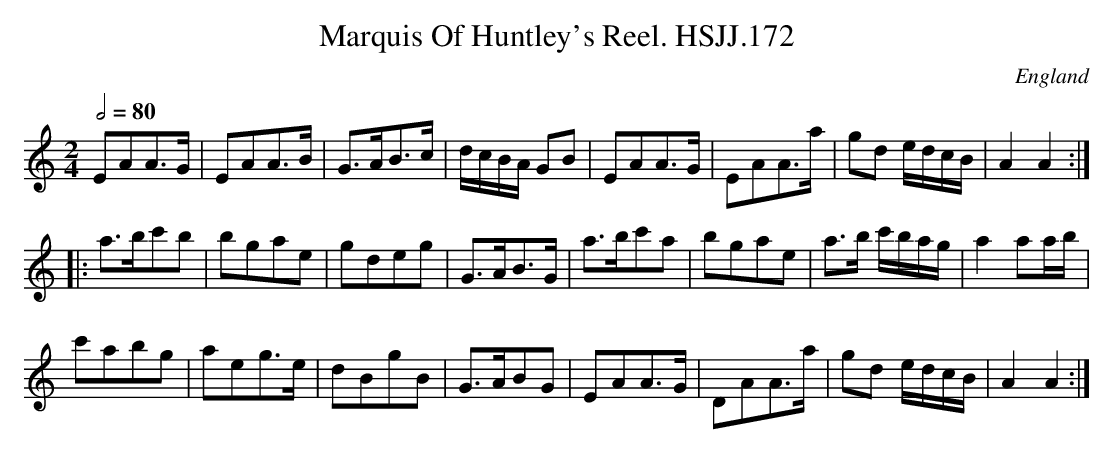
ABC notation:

X:1
T:Marquis Of Huntley's Reel. HSJJ.172
L:1/8
M:2/4
O:England
Q:1/2=80
K:C
EAA>G|EAA>B|G>AB>c|d/c/B/A/ GB|EAA>G|EAA>a|gd e/d/c/B/|A2A2:|!
|:a>bc'b|bgae|gdeg|G>AB>G|a>bc'a|bgae|a>b c'/b/a/g/|a2aa/b/|!
c'abg|aeg>e|dBgB|G>ABG|EAA>G|DAA>a|gd e/d/c/B/|A2A2:|
